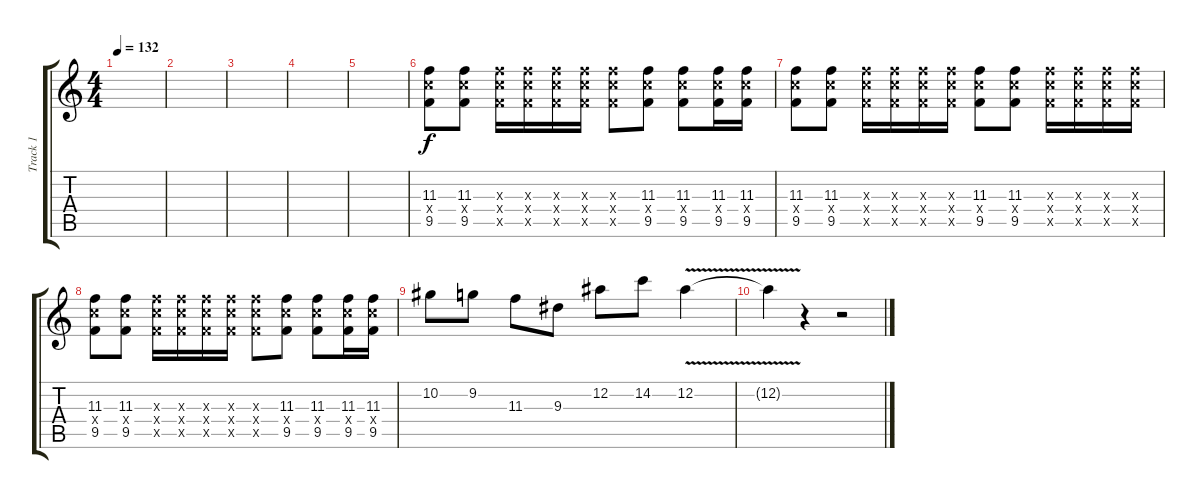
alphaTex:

\track ("Track 1" "Track 1") {instrument distortionguitar}
\staff {score tabs}
\tuning (Eb4 Bb3 Gb3 Db3 Ab2 Eb2) {hide}
\ts (4 4)
\tempo 132
\clef g2
\ks c
|
|
|
|
|
(11.3 11.4{x} 9.5).8 (11.3 11.4{x} 9.5).8 (11.3{x} 11.4{x} 9.5{x}).16 (11.3{x} 11.4{x} 9.5{x}).16 (11.3{x} 11.4{x} 9.5{x}).16 (11.3{x} 11.4{x} 9.5{x}).16 (11.3{x} 11.4{x} 9.5{x}).8 (11.3 11.4{x} 9.5).8 (11.3 11.4{x} 9.5).8 (11.3 11.4{x} 9.5).16 (11.3 11.4{x} 9.5).16 |
(11.3 11.4{x} 9.5).8 (11.3 11.4{x} 9.5).8 (11.3{x} 11.4{x} 9.5{x}).16 (11.3{x} 11.4{x} 9.5{x}).16 (11.3{x} 11.4{x} 9.5{x}).16 (11.3{x} 11.4{x} 9.5{x}).16 (11.3 11.4{x} 9.5).8 (11.3 11.4{x} 9.5).8 (11.3{x} 11.4{x} 9.5{x}).16 (11.3{x} 11.4{x} 9.5{x}).16 (11.3{x} 11.4{x} 9.5{x}).16 (11.3{x} 11.4{x} 9.5{x}).16 |
(11.3 11.4{x} 9.5).8 (11.3 11.4{x} 9.5).8 (11.3{x} 11.4{x} 9.5{x}).16 (11.3{x} 11.4{x} 9.5{x}).16 (11.3{x} 11.4{x} 9.5{x}).16 (11.3{x} 11.4{x} 9.5{x}).16 (11.3{x} 11.4{x} 9.5{x}).8 (11.3 11.4{x} 9.5).8 (11.3 11.4{x} 9.5).8 (11.3 11.4{x} 9.5).16 (11.3 11.4{x} 9.5).16 |
10.2.8 9.2.8 11.3.8 9.3.8 12.2.8 14.2.8 12.2{v}.4 |
12.2{v t}.4 r.4 r.2
